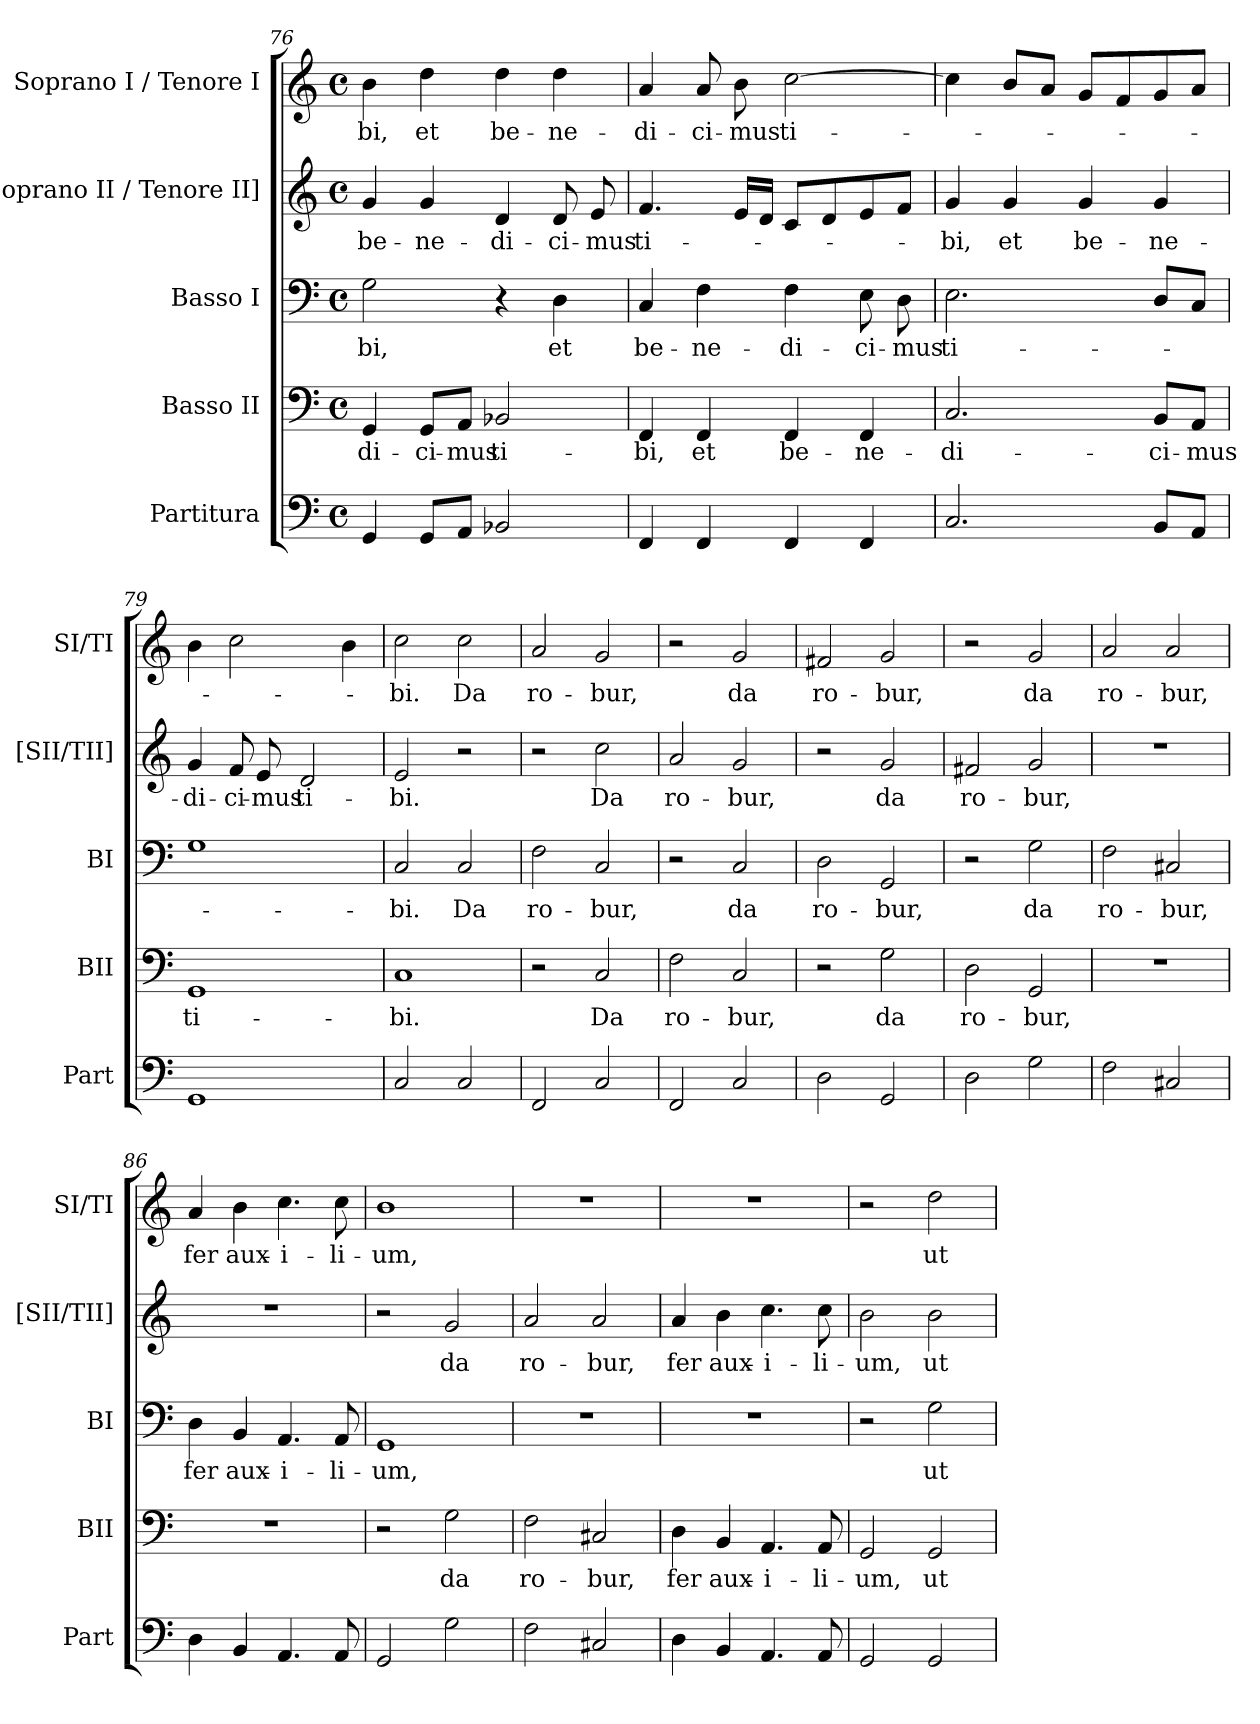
**kern	**text	**text	**kern	**text	**kern	**text	**kern	**text	**kern	**text
*part5	*part5	*part5	*part4	*part4	*part3	*part3	*part2	*part2	*part1	*part1
*staff5	*staff5	*staff5	*staff4	*staff4	*staff3	*staff3	*staff2	*staff2	*staff1	*staff1
*I"Partitura	*	*	*I"Basso II	*	*I"Basso I	*	*I"[Soprano II / Tenore II]	*	*I"Soprano I / Tenore I	*
*I'Part	*	*	*I'BII	*	*I'BI	*	*I'[SII/TII]	*	*I'SI/TI	*
*clefF4	*	*	*clefF4	*	*clefF4	*	*clefG2	*	*clefG2	*
*k[]	*	*	*k[]	*	*k[]	*	*k[]	*	*k[]	*
*M4/4	*	*	*M4/4	*	*M4/4	*	*M4/4	*	*M4/4	*
*met(c)	*	*	*met(c)	*	*met(c)	*	*met(c)	*	*met(c)	*
=76	=76	=76	=76	=76	=76	=76	=76	=76	=76	=76
4GG/	.	.	4GG/	-di-	2G\	-bi,	4g/	be-	4b\	-bi,
8GG/L	.	.	8GG/L	-ci-	.	.	4g/	-ne-	4dd\	et
8AA/J	.	.	8AA/J	-mus	.	.	.	.	.	.
2BB-X/	.	.	2BB-X/	ti-	4r	.	4d/	-di-	4dd\	be-
.	.	.	.	.	4D\	et	8d/	-ci-	4dd\	-ne-
.	.	.	.	.	.	.	8e/	-mus	.	.
=77	=77	=77	=77	=77	=77	=77	=77	=77	=77	=77
4FF/	.	.	4FF/	-bi,	4C/	be-	4.f/	ti-	4a/	-di-
4FF/	.	.	4FF/	et	4F\	-ne-	.	.	8a/	-ci-
.	.	.	.	.	.	.	16e/LL	.	8b\	-mus
.	.	.	.	.	.	.	16d/JJ	.	.	.
4FF/	.	.	4FF/	be-	4F\	-di-	8c/L	.	[2cc\	ti-
.	.	.	.	.	.	.	8d/	.	.	.
4FF/	.	.	4FF/	-ne-	8E\	-ci-	8e/	.	.	.
.	.	.	.	.	8D\	-mus	8f/J	.	.	.
=78	=78	=78	=78	=78	=78	=78	=78	=78	=78	=78
2.C/	.	.	2.C/	-di-	2.E\	ti-	4g/	-bi,	4cc\]	.
.	.	.	.	.	.	.	4g/	et	8b/L	.
.	.	.	.	.	.	.	.	.	8a/J	.
.	.	.	.	.	.	.	4g/	be-	8g/L	.
.	.	.	.	.	.	.	.	.	8f/	.
8BB/L	.	.	8BB/L	-ci-	8D/L	.	4g/	-ne-	8g/	.
8AA/J	.	.	8AA/J	-mus	8C/J	.	.	.	8a/J	.
=79	=79	=79	=79	=79	=79	=79	=79	=79	=79	=79
1GG	.	.	1GG	ti-	1G	.	4g/	-di-	4b\	.
.	.	.	.	.	.	.	8f/	-ci-	2cc\	.
.	.	.	.	.	.	.	8e/	-mus	.	.
.	.	.	.	.	.	.	2d/	ti-	.	.
.	.	.	.	.	.	.	.	.	4b\	.
=80	=80	=80	=80	=80	=80	=80	=80	=80	=80	=80
2C/	.	.	1C	-bi.	2C/	-bi.	2e/	-bi.	2cc\	-bi.
2C/	.	.	.	.	2C/	Da	2r	.	2cc\	Da
=81	=81	=81	=81	=81	=81	=81	=81	=81	=81	=81
2FF/	.	.	2r	.	2F\	ro-	2r	.	2a/	ro-
2C/	.	.	2C/	Da	2C/	-bur,	2cc\	Da	2g/	-bur,
=82	=82	=82	=82	=82	=82	=82	=82	=82	=82	=82
2FF/	.	.	2F\	ro-	2r	.	2a/	ro-	2r	.
2C/	.	.	2C/	-bur,	2C/	da	2g/	-bur,	2g/	da
=83	=83	=83	=83	=83	=83	=83	=83	=83	=83	=83
2D\	.	.	2r	.	2D\	ro-	2r	.	2f#X/	ro-
2GG/	.	.	2G\	da	2GG/	-bur,	2g/	da	2g/	-bur,
=84	=84	=84	=84	=84	=84	=84	=84	=84	=84	=84
2D\	.	.	2D\	ro-	2r	.	2f#X/	ro-	2r	.
2G\	.	.	2GG/	-bur,	2G\	da	2g/	-bur,	2g/	da
=85	=85	=85	=85	=85	=85	=85	=85	=85	=85	=85
2F\	.	.	1r	.	2F\	ro-	1r	.	2a/	ro-
2C#X>/	.	.	.	.	2C#X/	-bur,	.	.	2a/	-bur,
=86	=86	=86	=86	=86	=86	=86	=86	=86	=86	=86
4D\	.	.	1r	.	4D\	fer	1r	.	4a/	fer
4BB/	.	.	.	.	4BB/	aux-	.	.	4b\	aux-
4.AA/	.	.	.	.	4.AA/	-i-	.	.	4.cc\	-i-
8AA/	.	.	.	.	8AA/	-li-	.	.	8cc\	-li-
=87	=87	=87	=87	=87	=87	=87	=87	=87	=87	=87
2GG/	.	.	2r	.	1GG	-um,	2r	.	1b	-um,
2G\	.	.	2G\	da	.	.	2g/	da	.	.
=88	=88	=88	=88	=88	=88	=88	=88	=88	=88	=88
2F\	.	.	2F\	ro-	1r	.	2a/	ro-	1r	.
2C#X/	.	.	2C#X/	-bur,	.	.	2a/	-bur,	.	.
=89	=89	=89	=89	=89	=89	=89	=89	=89	=89	=89
4D\	.	.	4D\	fer	1r	.	4a/	fer	1r	.
4BB/	.	.	4BB/	aux-	.	.	4b\	aux-	.	.
4.AA/	.	.	4.AA/	-i-	.	.	4.cc\	-i-	.	.
8AA/	.	.	8AA/	-li-	.	.	8cc\	-li-	.	.
=90	=90	=90	=90	=90	=90	=90	=90	=90	=90	=90
2GG/	.	.	2GG/	-um,	2r	.	2b\	-um,	2r	.
2GG/	.	.	2GG/	ut	2G\	ut	2b\	ut	2dd\	ut
=	=	=	=	=	=	=	=	=	=	=
*-	*-	*-	*-	*-	*-	*-	*-	*-	*-	*-
